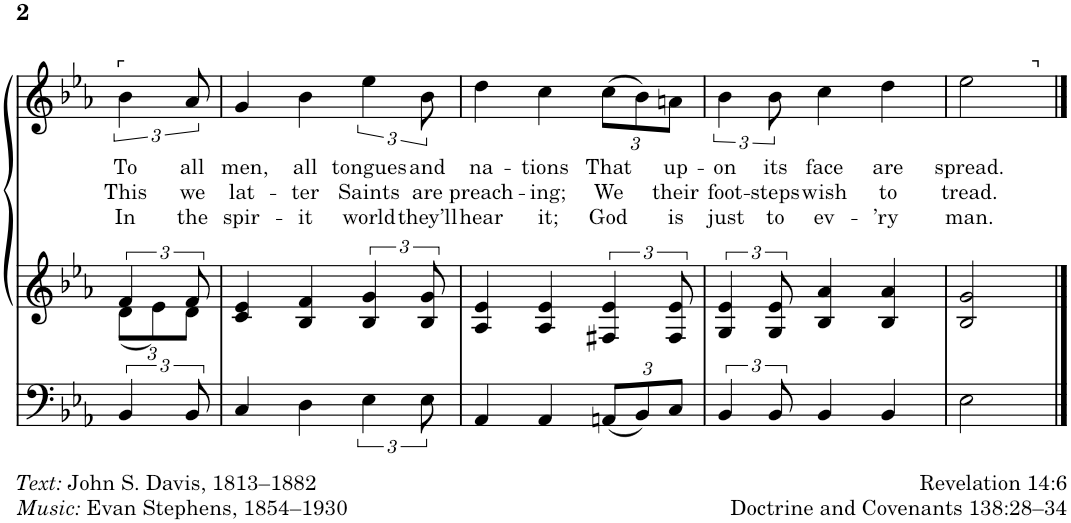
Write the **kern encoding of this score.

**kern	**kern	**kern	**text	**text	**text
*part1	*part1	*part1	*part1	*part1	*part1
*staff3	*staff2	*staff1	*staff1	*staff1	*staff1
*I"Organ	*	*	*	*	*
*I'Org.	*	*	*	*	*
!!LO:PB:g=z
*clefF4	*clefG2	*clefG2	*	*	*
*k[b-e-a-]	*k[b-e-a-]	*k[b-e-a-]	*	*	*
*M3/4	*M3/4	*M3/4	*	*	*
=16	=16	=16	=16	=16	=16
*	*^	*	*	*	*
*	*	*Xbrackettup	*	*	*	*
!	!	!	!LO:TX:a:t=⌜	!	!	!
!	!	!	!	!LO:LY:b	!LO:LY:b	!LO:LY:b
6BB-/	6f/	12d\L	6b-\	To	This	In
.	.	12e-\	.	.	.	.
!	!	!	!	!LO:LY:b	!LO:LY:b	!LO:LY:b
12BB-/	12f/	12d\J	12a-/	all	we	the
=17	=17	=17	=17	=17	=17	=17
!	!	!	!	!LO:LY:b	!LO:LY:b	!LO:LY:b
*	*v	*v	*	*	*	*
4C/	4c/ 4e-/	4g/	men,	lat-	spir-
!	!	!	!LO:LY:b	!LO:LY:b	!LO:LY:b
4D\	4B-/ 4f/	4b-\	all	-ter	-it
*	*brackettup	*	*	*	*
!	!	!	!LO:LY:b	!LO:LY:b	!LO:LY:b
6E-\	6B-/ 6g/	6ee-\	tongues	Saints	world
!	!	!	!LO:LY:b	!LO:LY:b	!LO:LY:b
12E-\	12B-/ 12g/	12b-\	and	are	they’ll
=18	=18	=18	=18	=18	=18
!	!	!	!LO:LY:b	!LO:LY:b	!LO:LY:b
4AA-/	4A-/ 4e-/	4dd\	na-	preach-	hear
!	!	!	!LO:LY:b	!LO:LY:b	!LO:LY:b
4AA-/	4A-/ 4e-/	4cc\	-tions	-ing;	it;
*Xbrackettup	*	*Xbrackettup	*	*	*
!	!	!	!LO:LY:b	!LO:LY:b	!LO:LY:b
12AAn/L	6F#X/ 6e-/	(12cc\L	That	We	God
12BB-/	.	12b-\)	.	.	.
!	!	!	!LO:LY:b	!LO:LY:b	!LO:LY:b
12C/J	12F#/ 12e-/	12an\J	up-	their	is
=19	=19	=19	=19	=19	=19
*brackettup	*	*brackettup	*	*	*
!	!	!	!LO:LY:b	!LO:LY:b	!LO:LY:b
6BB-/	6G/ 6e-/	6b-\	-on	foot-	just
!	!	!	!LO:LY:b	!LO:LY:b	!LO:LY:b
12BB-/	12G/ 12e-/	12b-\	its	-steps	to
!	!	!	!LO:LY:b	!LO:LY:b	!LO:LY:b
4BB-/	4B-/ 4a-/	4cc\	face	wish	ev-
!	!	!	!LO:LY:b	!LO:LY:b	!LO:LY:b
4BB-/	4B-/ 4a-/	4dd\	are	to	-’ry
=20	=20	=20	=20	=20	=20
!	!	!	!LO:LY:b	!LO:LY:b	!LO:LY:b
*	*	*^	*	*	*
2E-\	2B-/ 2g/	2ee-\	4.ryy	spread.	tread.	man.
!	!	!	!LO:TX:a:t=⌝	!	!	!
.	.	.	8ryy	.	.	.
*	*	*v	*v	*	*	*
==	==	==	==	==	==
*-	*-	*-	*-	*-	*-
